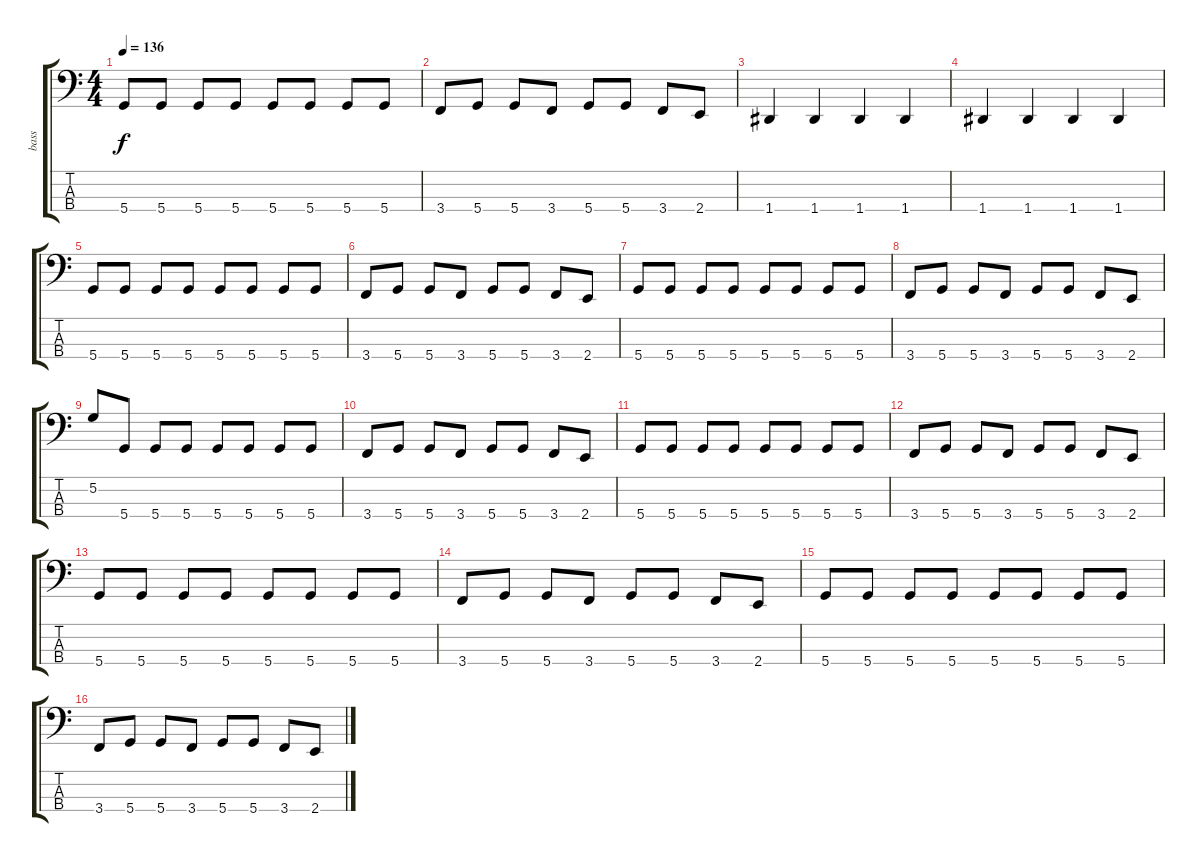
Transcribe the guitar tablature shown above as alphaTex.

\track ("bass" "bass") {instrument electricbassfinger}
\staff {score tabs}
\tuning (G2 D2 A1 D1) {hide}
\ts (4 4)
\tempo 136
\clef f4
\ks c
5.4.8{dy f} 5.4.8 5.4.8 5.4.8 5.4.8 5.4.8 5.4.8 5.4.8 |
3.4.8 5.4.8 5.4.8 3.4.8 5.4.8 5.4.8 3.4.8 2.4.8 |
1.4.4 1.4.4 1.4.4 1.4.4 |
1.4.4 1.4.4 1.4.4 1.4.4 |
5.4.8 5.4.8 5.4.8 5.4.8 5.4.8 5.4.8 5.4.8 5.4.8 |
3.4.8 5.4.8 5.4.8 3.4.8 5.4.8 5.4.8 3.4.8 2.4.8 |
5.4.8 5.4.8 5.4.8 5.4.8 5.4.8 5.4.8 5.4.8 5.4.8 |
3.4.8 5.4.8 5.4.8 3.4.8 5.4.8 5.4.8 3.4.8 2.4.8 |
5.2.8 5.4.8 5.4.8 5.4.8 5.4.8 5.4.8 5.4.8 5.4.8 |
3.4.8 5.4.8 5.4.8 3.4.8 5.4.8 5.4.8 3.4.8 2.4.8 |
5.4.8 5.4.8 5.4.8 5.4.8 5.4.8 5.4.8 5.4.8 5.4.8 |
3.4.8 5.4.8 5.4.8 3.4.8 5.4.8 5.4.8 3.4.8 2.4.8 |
5.4.8 5.4.8 5.4.8 5.4.8 5.4.8 5.4.8 5.4.8 5.4.8 |
3.4.8 5.4.8 5.4.8 3.4.8 5.4.8 5.4.8 3.4.8 2.4.8 |
5.4.8 5.4.8 5.4.8 5.4.8 5.4.8 5.4.8 5.4.8 5.4.8 |
3.4.8 5.4.8 5.4.8 3.4.8 5.4.8 5.4.8 3.4.8 2.4.8
